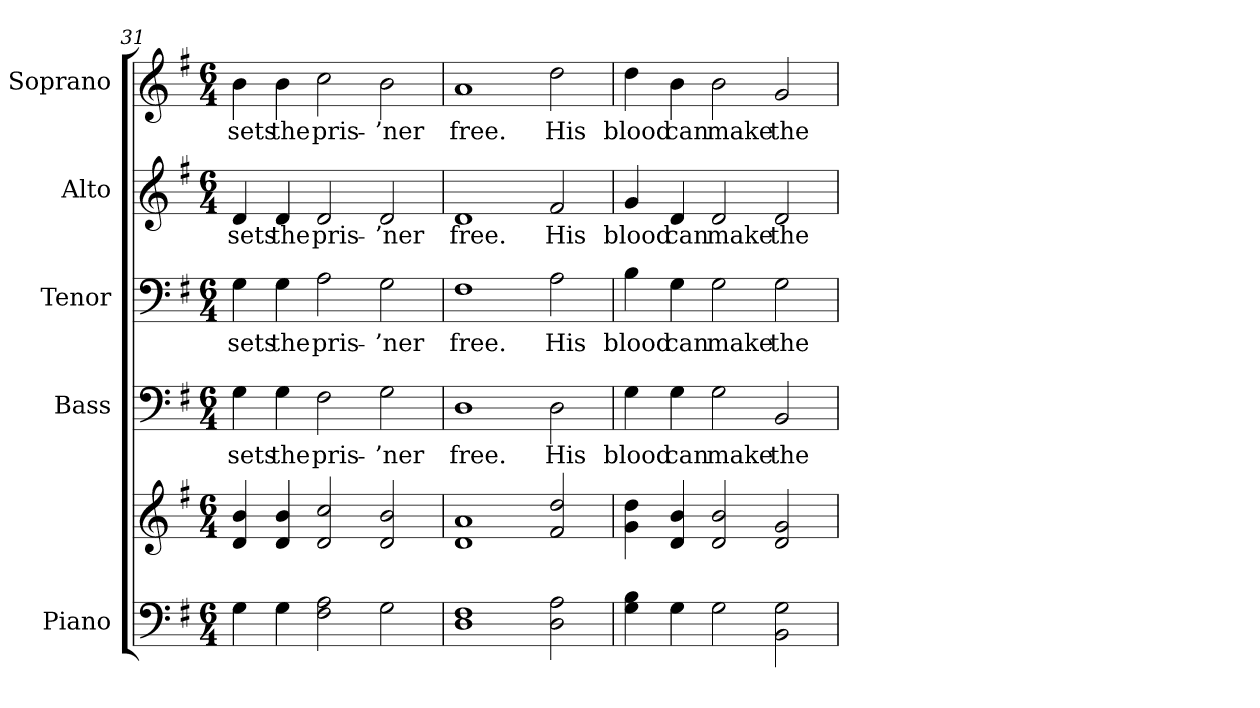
**kern	**kern	**kern	**text	**kern	**text	**kern	**text	**kern	**text
*part5	*part5	*part4	*part4	*part3	*part3	*part2	*part2	*part1	*part1
*staff6	*staff5	*staff4	*staff4	*staff3	*staff3	*staff2	*staff2	*staff1	*staff1
*I"Piano	*	*I"Bass	*	*I"Tenor	*	*I"Alto	*	*I"Soprano	*
*I'Pno.	*	*I'B.	*	*I'T.	*	*I'A.	*	*I'S.	*
*clefF4	*clefG2	*clefF4	*	*clefF4	*	*clefG2	*	*clefG2	*
*k[f#]	*k[f#]	*k[f#]	*	*k[f#]	*	*k[f#]	*	*k[f#]	*
*G:	*G:	*G:	*	*G:	*	*G:	*	*G:	*
*M6/4	*M6/4	*M6/4	*	*M6/4	*	*M6/4	*	*M6/4	*
=31	=31	=31	=31	=31	=31	=31	=31	=31	=31
!	!	!	!LO:LY:b:color=#000000	!	!	!	!	!	!
!	!	!	!	!	!LO:LY:b:color=#000000	!	!	!	!
!	!	!	!	!	!	!	!LO:LY:b:color=#000000	!	!
!	!	!	!	!	!	!	!	!	!LO:LY:b:color=#000000
4Gi\	4di/ 4bi	4Gi\	sets	4Gi\	sets	4di/	sets	4bi\	sets
!	!	!	!LO:LY:b:color=#000000	!	!	!	!	!	!
!	!	!	!	!	!LO:LY:b:color=#000000	!	!	!	!
!	!	!	!	!	!	!	!LO:LY:b:color=#000000	!	!
!	!	!	!	!	!	!	!	!	!LO:LY:b:color=#000000
4Gi\	4di/ 4bi	4Gi\	the	4Gi\	the	4di/	the	4bi\	the
!	!	!	!LO:LY:b:color=#000000	!	!	!	!	!	!
!	!	!	!	!	!LO:LY:b:color=#000000	!	!	!	!
!	!	!	!	!	!	!	!LO:LY:b:color=#000000	!	!
!	!	!	!	!	!	!	!	!	!LO:LY:b:color=#000000
2F#i\ 2Ai	2di/ 2cci	2F#i\	pris-	2Ai\	pris-	2di/	pris-	2cci\	pris-
!	!	!	!LO:LY:b:color=#000000	!	!	!	!	!	!
!	!	!	!	!	!LO:LY:b:color=#000000	!	!	!	!
!	!	!	!	!	!	!	!LO:LY:b:color=#000000	!	!
!	!	!	!	!	!	!	!	!	!LO:LY:b:color=#000000
2Gi\	2di/ 2bi	2Gi\	-’ner	2Gi\	-’ner	2di/	-’ner	2bi\	-’ner
!!LO:PB:g=z
=32	=32	=32	=32	=32	=32	=32	=32	=32	=32
!	!	!	!LO:LY:b:color=#000000	!	!	!	!	!	!
!	!	!	!	!	!LO:LY:b:color=#000000	!	!	!	!
!	!	!	!	!	!	!	!LO:LY:b:color=#000000	!	!
!	!	!	!	!	!	!	!	!	!LO:LY:b:color=#000000
1Di 1F#i	1di 1ai	1Di	free.	1F#i	free.	1di	free.	1ai	free.
!	!	!	!LO:LY:b:color=#000000	!	!	!	!	!	!
!	!	!	!	!	!LO:LY:b:color=#000000	!	!	!	!
!	!	!	!	!	!	!	!LO:LY:b:color=#000000	!	!
!	!	!	!	!	!	!	!	!	!LO:LY:b:color=#000000
2Di\ 2Ai	2f#i/ 2ddi	2Di\	His	2Ai\	His	2f#i/	His	2ddi\	His
=33	=33	=33	=33	=33	=33	=33	=33	=33	=33
!	!	!	!LO:LY:b:color=#000000	!	!	!	!	!	!
!	!	!	!	!	!LO:LY:b:color=#000000	!	!	!	!
!	!	!	!	!	!	!	!LO:LY:b:color=#000000	!	!
!	!	!	!	!	!	!	!	!	!LO:LY:b:color=#000000
4Gi\ 4Bi	4gi\ 4ddi	4Gi\	blood	4Bi\	blood	4gi/	blood	4ddi\	blood
!	!	!	!LO:LY:b:color=#000000	!	!	!	!	!	!
!	!	!	!	!	!LO:LY:b:color=#000000	!	!	!	!
!	!	!	!	!	!	!	!LO:LY:b:color=#000000	!	!
!	!	!	!	!	!	!	!	!	!LO:LY:b:color=#000000
4Gi\	4di/ 4bi	4Gi\	can	4Gi\	can	4di/	can	4bi\	can
!	!	!	!LO:LY:b:color=#000000	!	!	!	!	!	!
!	!	!	!	!	!LO:LY:b:color=#000000	!	!	!	!
!	!	!	!	!	!	!	!LO:LY:b:color=#000000	!	!
!	!	!	!	!	!	!	!	!	!LO:LY:b:color=#000000
2Gi\	2di/ 2bi	2Gi\	make	2Gi\	make	2di/	make	2bi\	make
!	!	!	!LO:LY:b:color=#000000	!	!	!	!	!	!
!	!	!	!	!	!LO:LY:b:color=#000000	!	!	!	!
!	!	!	!	!	!	!	!LO:LY:b:color=#000000	!	!
!	!	!	!	!	!	!	!	!	!LO:LY:b:color=#000000
2BBi\ 2Gi	2di/ 2gi	2BBi/	the	2Gi\	the	2di/	the	2gi/	the
=	=	=	=	=	=	=	=	=	=
*-	*-	*-	*-	*-	*-	*-	*-	*-	*-
